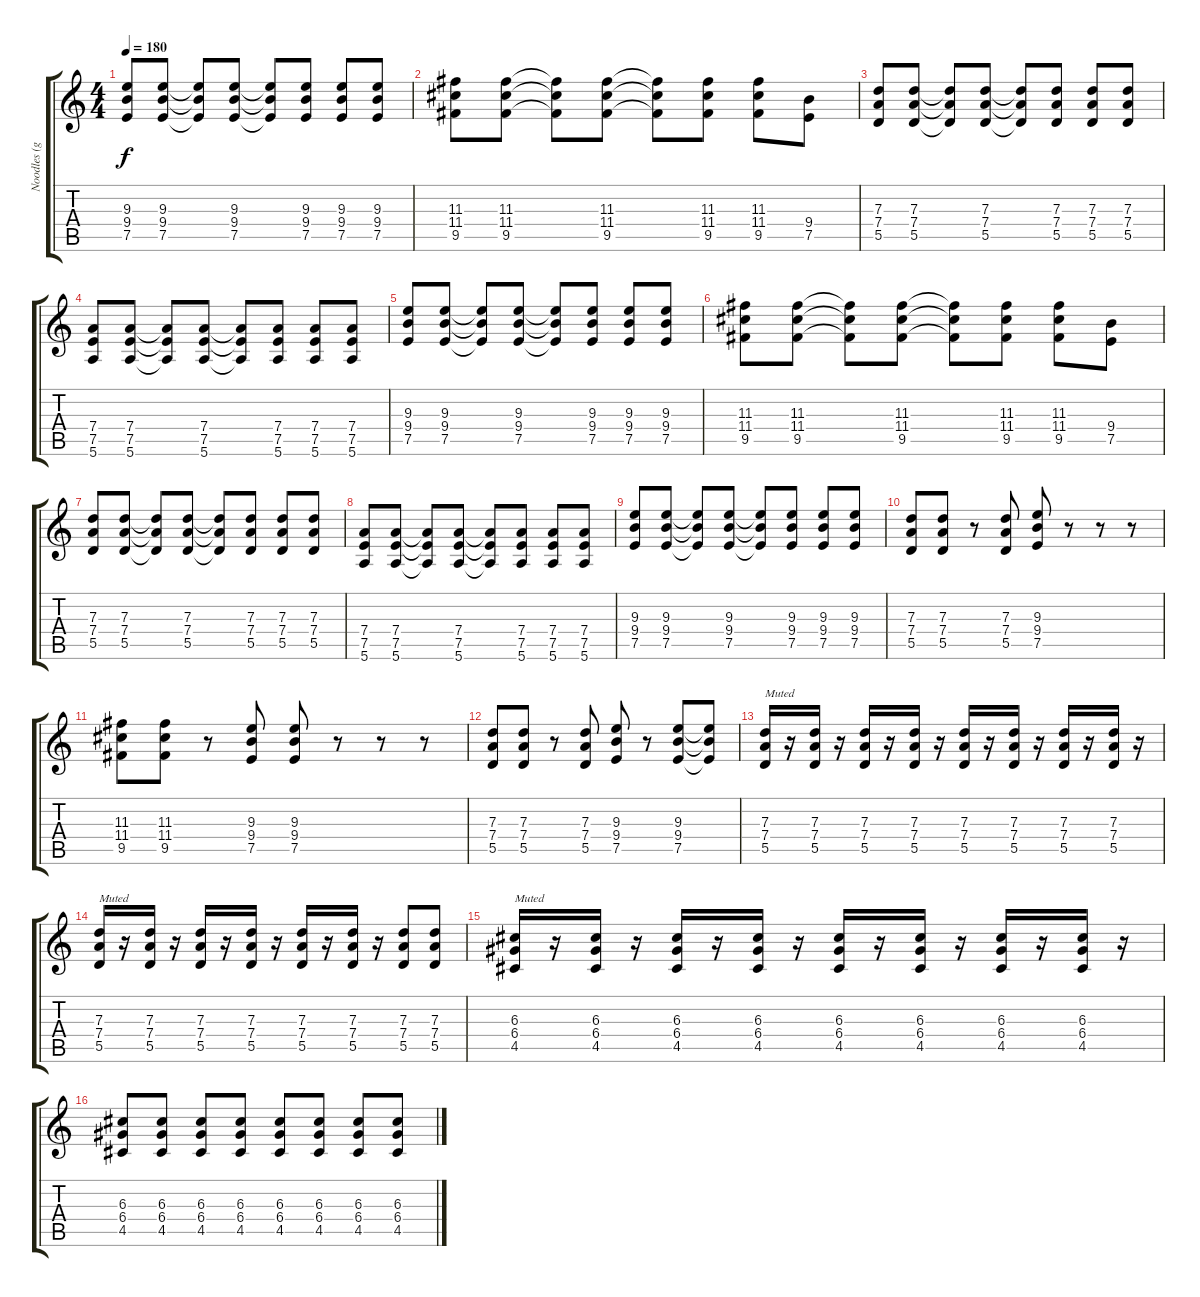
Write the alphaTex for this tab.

\track ("Noodles (guitar)" "Noodles (g") {instrument distortionguitar}
\staff {score tabs}
\tuning (E4 B3 G3 D3 A2 E2) {hide}
\ts (4 4)
\tempo 180
\clef g2
\ks c
(9.3 9.4 7.5).8{dy f} (9.3 9.4 7.5).8 (9.3{t} 9.4{t} 7.5{t}).8 (9.3 9.4 7.5).8 (9.3{t} 9.4{t} 7.5{t}).8 (9.3 9.4 7.5).8 (9.3 9.4 7.5).8 (9.3 9.4 7.5).8 |
(11.3 11.4 9.5).8 (11.3 11.4 9.5).8 (11.3{t} 11.4{t} 9.5{t}).8 (11.3 11.4 9.5).8 (11.3{t} 11.4{t} 9.5{t}).8 (11.3 11.4 9.5).8 (11.3 11.4 9.5).8 (9.4 7.5).8 |
(7.3 7.4 5.5).8 (7.3 7.4 5.5).8 (7.3{t} 7.4{t} 5.5{t}).8 (7.3 7.4 5.5).8 (7.3{t} 7.4{t} 5.5{t}).8 (7.3 7.4 5.5).8 (7.3 7.4 5.5).8 (7.3 7.4 5.5).8 |
(7.4 7.5 5.6).8 (7.4 7.5 5.6).8 (7.4{t} 7.5{t} 5.6{t}).8 (7.4 7.5 5.6).8 (7.4{t} 7.5{t} 5.6{t}).8 (7.4 7.5 5.6).8 (7.4 7.5 5.6).8 (7.4 7.5 5.6).8 |
(9.3 9.4 7.5).8 (9.3 9.4 7.5).8 (9.3{t} 9.4{t} 7.5{t}).8 (9.3 9.4 7.5).8 (9.3{t} 9.4{t} 7.5{t}).8 (9.3 9.4 7.5).8 (9.3 9.4 7.5).8 (9.3 9.4 7.5).8 |
(11.3 11.4 9.5).8 (11.3 11.4 9.5).8 (11.3{t} 11.4{t} 9.5{t}).8 (11.3 11.4 9.5).8 (11.3{t} 11.4{t} 9.5{t}).8 (11.3 11.4 9.5).8 (11.3 11.4 9.5).8 (9.4 7.5).8 |
(7.3 7.4 5.5).8 (7.3 7.4 5.5).8 (7.3{t} 7.4{t} 5.5{t}).8 (7.3 7.4 5.5).8 (7.3{t} 7.4{t} 5.5{t}).8 (7.3 7.4 5.5).8 (7.3 7.4 5.5).8 (7.3 7.4 5.5).8 |
(7.4 7.5 5.6).8 (7.4 7.5 5.6).8 (7.4{t} 7.5{t} 5.6{t}).8 (7.4 7.5 5.6).8 (7.4{t} 7.5{t} 5.6{t}).8 (7.4 7.5 5.6).8 (7.4 7.5 5.6).8 (7.4 7.5 5.6).8 |
(9.3 9.4 7.5).8 (9.3 9.4 7.5).8 (9.3{t} 9.4{t} 7.5{t}).8 (9.3 9.4 7.5).8 (9.3{t} 9.4{t} 7.5{t}).8 (9.3 9.4 7.5).8 (9.3 9.4 7.5).8 (9.3 9.4 7.5).8 |
(7.3 7.4 5.5).8 (7.3 7.4 5.5).8 r.8 (7.3 7.4 5.5).8 (9.3 9.4 7.5).8 r.8 r.8 r.8 |
(11.3 11.4 9.5).8 (11.3 11.4 9.5).8 r.8 (9.3 9.4 7.5).8 (9.3 9.4 7.5).8 r.8 r.8 r.8 |
(7.3 7.4 5.5).8 (7.3 7.4 5.5).8 r.8 (7.3 7.4 5.5).8 (9.3 9.4 7.5).8 r.8 (9.3 9.4 7.5).8 (9.3{t} 9.4{t} 7.5{t}).8 |
(7.3 7.4 5.5).16{txt "Muted"} r.16 (7.3 7.4 5.5).16 r.16 (7.3 7.4 5.5).16 r.16 (7.3 7.4 5.5).16 r.16 (7.3 7.4 5.5).16 r.16 (7.3 7.4 5.5).16 r.16 (7.3 7.4 5.5).16 r.16 (7.3 7.4 5.5).16 r.16 |
(7.3 7.4 5.5).16{txt "Muted"} r.16 (7.3 7.4 5.5).16 r.16 (7.3 7.4 5.5).16 r.16 (7.3 7.4 5.5).16 r.16 (7.3 7.4 5.5).16 r.16 (7.3 7.4 5.5).16 r.16 (7.3 7.4 5.5).8 (7.3 7.4 5.5).8 |
(6.3 6.4 4.5).16{txt "Muted"} r.16 (6.3 6.4 4.5).16 r.16 (6.3 6.4 4.5).16 r.16 (6.3 6.4 4.5).16 r.16 (6.3 6.4 4.5).16 r.16 (6.3 6.4 4.5).16 r.16 (6.3 6.4 4.5).16 r.16 (6.3 6.4 4.5).16 r.16 |
(6.3 6.4 4.5).8 (6.3 6.4 4.5).8 (6.3 6.4 4.5).8 (6.3 6.4 4.5).8 (6.3 6.4 4.5).8 (6.3 6.4 4.5).8 (6.3 6.4 4.5).8 (6.3 6.4 4.5).8
